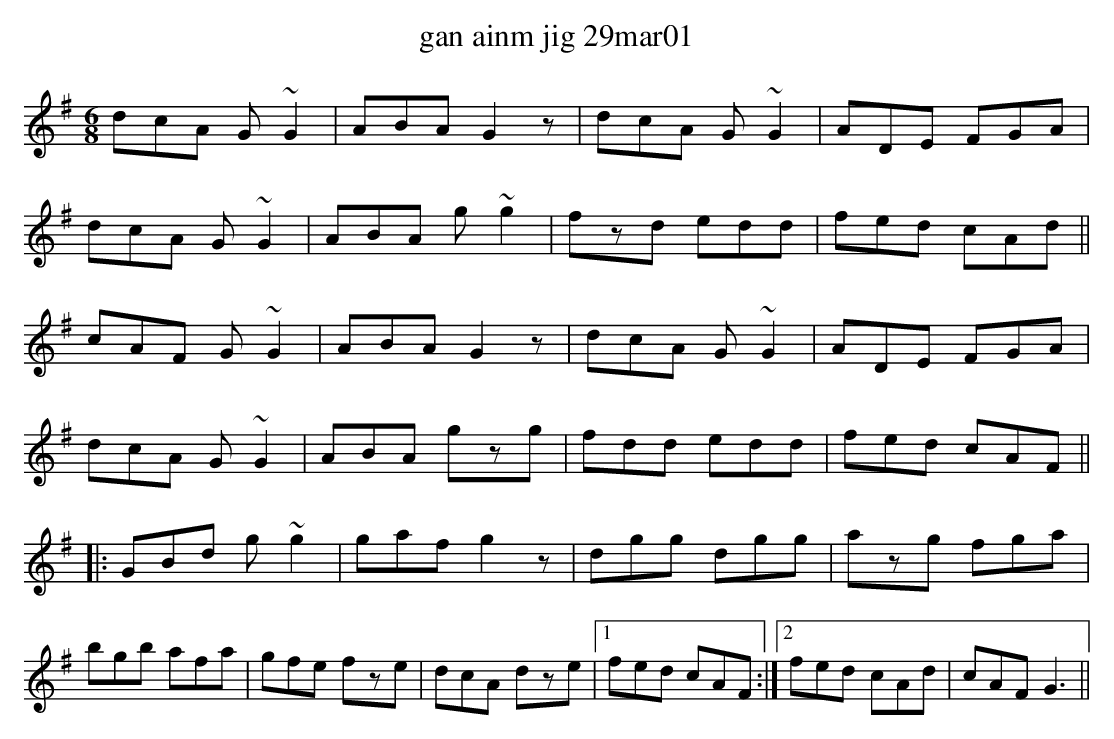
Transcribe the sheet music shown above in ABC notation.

X:1
T:gan ainm jig 29mar01
Bunratty in the Bronx.
M:6/8
K:G
dcA G~G2|ABA G2z|dcA G~G2|ADE FGA|
dcA G~G2|ABA g~g2|fzd edd|fed cAd||
cAF G~G2|ABA G2z|dcA G~G2|ADE FGA|
dcA G~G2|ABA gzg|fdd edd|fed cAF||
|:GBd g~g2|gaf g2z|dgg dgg|azg fga|
bgb afa|gfe fze|dcA dze|1 fed cAF:|2 fed cAd|cAF G3||
